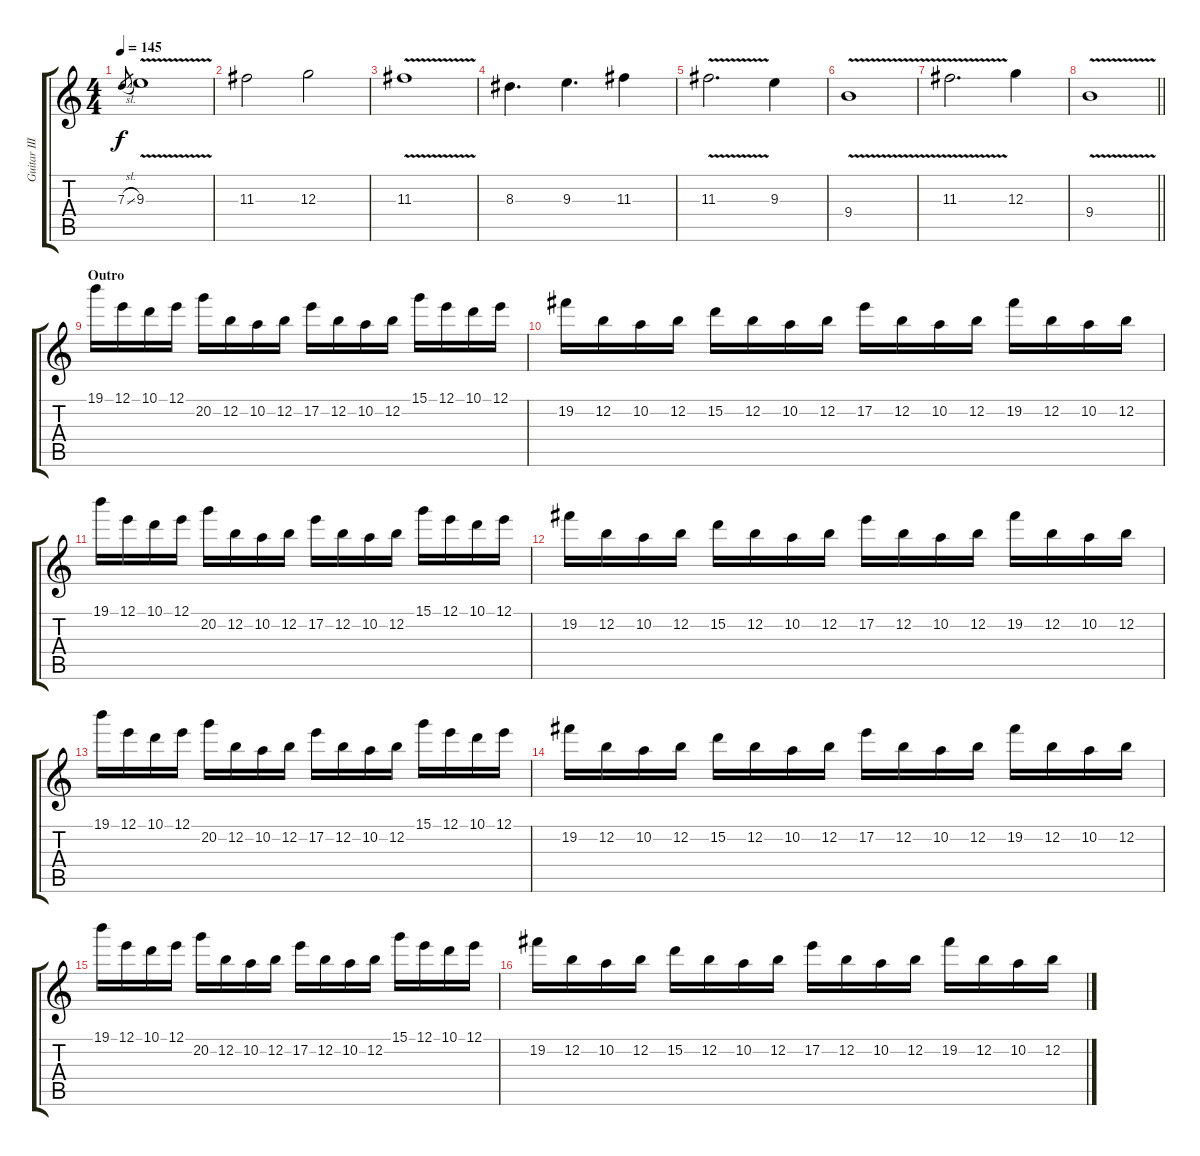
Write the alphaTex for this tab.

\track ("Guitar III" "Guitar III") {instrument distortionguitar}
\staff {score tabs}
\tuning (E4 B3 G3 D3 A2 E2) {hide}
\ts (4 4)
\tempo 145
\clef g2
\ks c
7.3{sl}.8{gr dy f} 9.3{v}.1 |
11.3.2 12.3.2 |
11.3{v}.1 |
8.3.4{d} 9.3.4{d} 11.3.4 |
11.3{v}.2{d} 9.3.4 |
9.4{v}.1 |
11.3{v}.2{d} 12.3.4 |
\barLineRight lightlight
9.4{v}.1 |
\section ("" "Outro")
19.1.16{balance 8} 12.1.16 10.1.16 12.1.16 20.2.16 12.2.16 10.2.16 12.2.16 17.2.16 12.2.16 10.2.16 12.2.16 15.1.16 12.1.16 10.1.16 12.1.16 |
19.2.16 12.2.16 10.2.16 12.2.16 15.2.16 12.2.16 10.2.16 12.2.16 17.2.16 12.2.16 10.2.16 12.2.16 19.2.16 12.2.16 10.2.16 12.2.16 |
19.1.16 12.1.16 10.1.16 12.1.16 20.2.16 12.2.16 10.2.16 12.2.16 17.2.16 12.2.16 10.2.16 12.2.16 15.1.16 12.1.16 10.1.16 12.1.16 |
19.2.16 12.2.16 10.2.16 12.2.16 15.2.16 12.2.16 10.2.16 12.2.16 17.2.16 12.2.16 10.2.16 12.2.16 19.2.16 12.2.16 10.2.16 12.2.16 |
19.1.16 12.1.16 10.1.16 12.1.16 20.2.16 12.2.16 10.2.16 12.2.16 17.2.16 12.2.16 10.2.16 12.2.16 15.1.16 12.1.16 10.1.16 12.1.16 |
19.2.16 12.2.16 10.2.16 12.2.16 15.2.16 12.2.16 10.2.16 12.2.16 17.2.16 12.2.16 10.2.16 12.2.16 19.2.16 12.2.16 10.2.16 12.2.16 |
19.1.16 12.1.16 10.1.16 12.1.16 20.2.16 12.2.16 10.2.16 12.2.16 17.2.16 12.2.16 10.2.16 12.2.16 15.1.16 12.1.16 10.1.16 12.1.16 |
19.2.16 12.2.16 10.2.16 12.2.16 15.2.16 12.2.16 10.2.16 12.2.16 17.2.16 12.2.16 10.2.16 12.2.16 19.2.16 12.2.16 10.2.16 12.2.16
